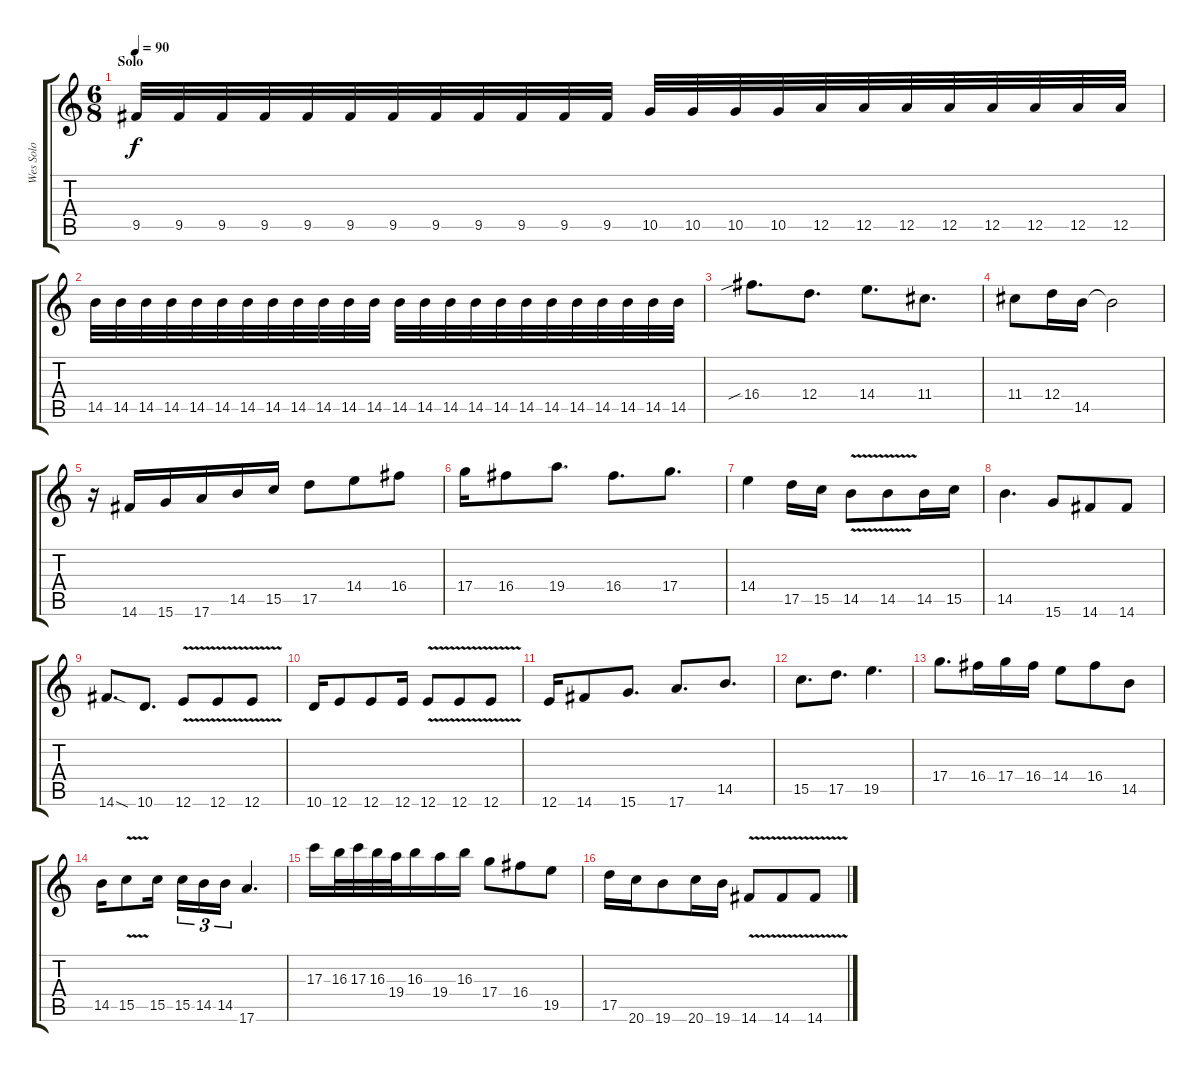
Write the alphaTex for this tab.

\track ("Wes Solo" "Wes Solo") {instrument overdrivenguitar}
\staff {score tabs}
\tuning (E4 B3 G3 D3 A2 E2) {hide}
\ts (6 8)
\section ("" "Solo")
\tempo 90
\clef g2
\ks c
9.5.32{dy f} 9.5.32 9.5.32 9.5.32 9.5.32 9.5.32 9.5.32 9.5.32 9.5.32 9.5.32 9.5.32 9.5.32 10.5.32 10.5.32 10.5.32 10.5.32 12.5.32 12.5.32 12.5.32 12.5.32 12.5.32 12.5.32 12.5.32 12.5.32 |
14.5.32 14.5.32 14.5.32 14.5.32 14.5.32 14.5.32 14.5.32 14.5.32 14.5.32 14.5.32 14.5.32 14.5.32 14.5.32 14.5.32 14.5.32 14.5.32 14.5.32 14.5.32 14.5.32 14.5.32 14.5.32 14.5.32 14.5.32 14.5.32 |
16.4{sib}.8{d} 12.4.8{d} 14.4.8{d} 11.4.8{d} |
11.4.8 12.4.16 14.5.16 14.5{t}.2 |
r.16 14.6.16 15.6.16 17.6.16 14.5.16 15.5.16 17.5.8 14.4.8 16.4.8 |
17.4.16 16.4.8 19.4.8{d} 16.4.8{d} 17.4.8{d} |
14.4.4 17.5.16 15.5.16 14.5{v}.8 14.5{v}.8 14.5.16 15.5.16 |
14.5.4{d} 15.6.8 14.6.8 14.6.8 |
14.6{sod}.8{d} 10.6.8{d} 12.6{v}.8 12.6{v}.8 12.6{v}.8 |
10.6.16 12.6.8 12.6.8 12.6.16 12.6{v}.8 12.6{v}.8 12.6{v}.8 |
12.6.16 14.6.8 15.6.8{d} 17.6.8{d} 14.5.8{d} |
15.5.8{d} 17.5.8{d} 19.5.4{d} |
17.4.8{d} 16.4.16 17.4.16 16.4.16 14.4.8 16.4.8 14.5.8 |
14.5.16 15.5{v}.8 15.5.16{beam splitsecondary} 15.5.16{tu (3 2)} 14.5.16{tu (3 2)} 14.5.16{tu (3 2)} 17.6.4{d} |
17.3.16 16.3.32 17.3.32 16.3.32 19.4.32 16.3.16 19.4.16 16.3.16 17.4.8 16.4.8 19.5.8 |
17.5.16 20.6.16 19.6.8 20.6.16 19.6.16 14.6{v}.8 14.6{v}.8 14.6{v}.8
